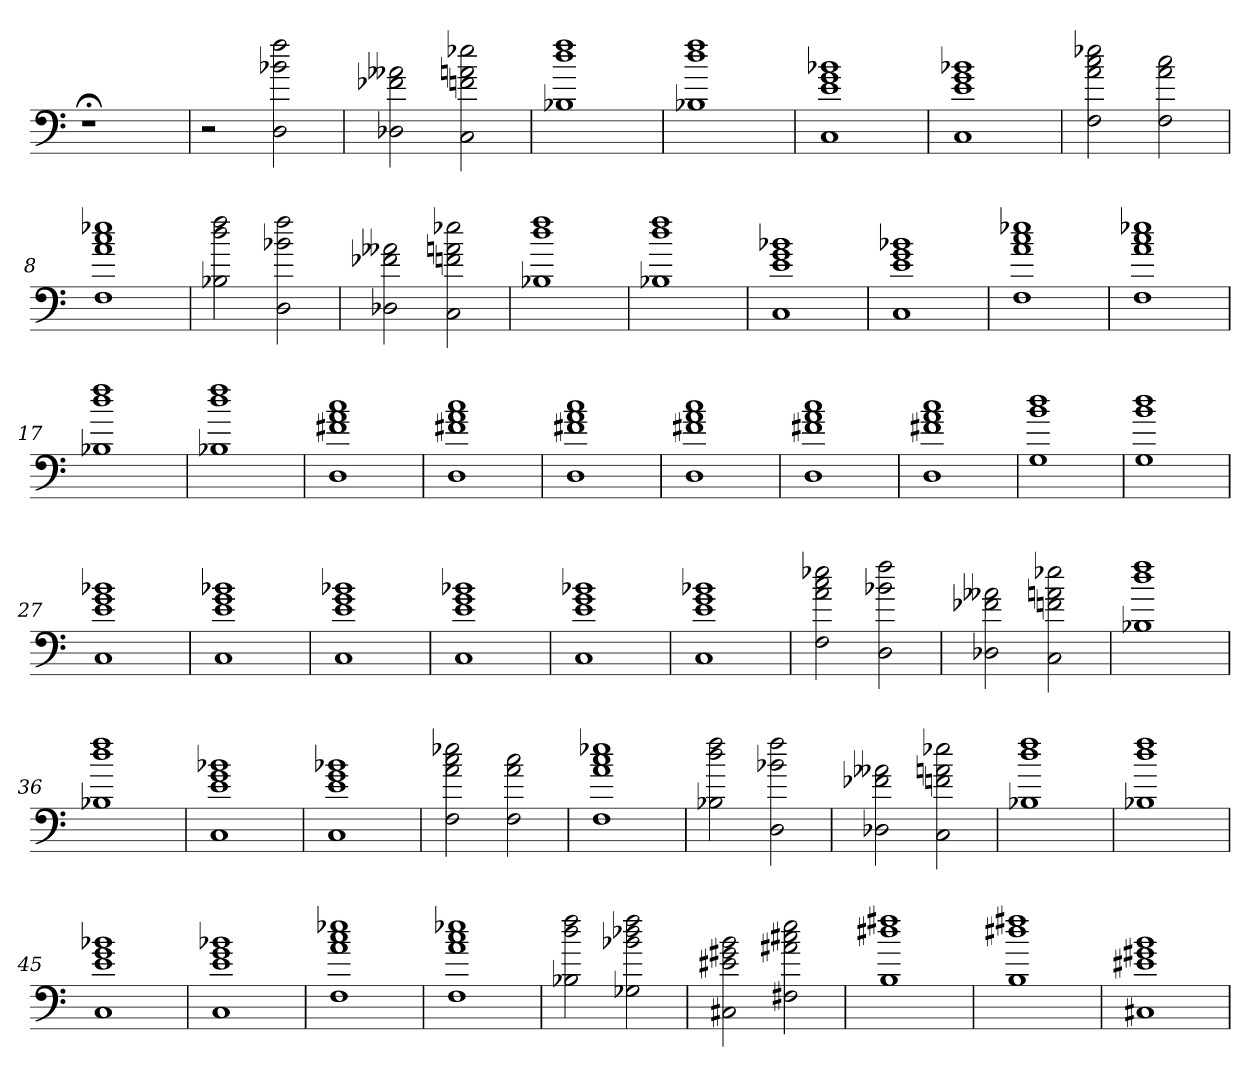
**kern
*part1
*staff1
=
1r;<
=1
2r
2D 2b-X 2ff
=2
2D-X 2f-X 2a--X
2C 2fn 2an 2ee-X
=3
1B-X 1dd 1ff
=4
1B-X 1dd 1ff
=5
1C 1e 1g 1b-X
=6
1C 1e 1g 1b-X
=7
2F 2a 2cc 2ee-X
2F 2a 2cc
=8
1F 1a 1cc 1ee-X
=9
2B-X 2dd 2ff
2D 2b-X 2ff
=10
2D-X 2f-X 2a--X
2C 2fn 2an 2ee-X
=11
1B-X 1dd 1ff
=12
1B-X 1dd 1ff
=13
1C 1e 1g 1b-X
=14
1C 1e 1g 1b-X
=15
1F 1a 1cc 1ee-X
=16
1F 1a 1cc 1ee-X
=17
1B-X 1dd 1ff
=18
1B-X 1dd 1ff
=19
1D 1f#X 1a 1cc
=20
1D 1f#X 1a 1cc
=21
1D 1f#X 1a 1cc
=22
1D 1f#X 1a 1cc
=23
1D 1f#X 1a 1cc
=24
1D 1f#X 1a 1cc
=25
1G 1b 1dd
=26
1G 1b 1dd
=27
1C 1e 1g 1b-X
=28
1C 1e 1g 1b-X
=29
1C 1e 1g 1b-X
=30
1C 1e 1g 1b-X
=31
1C 1e 1g 1b-X
=32
1C 1e 1g 1b-X
=33
2F 2a 2cc 2ee-X
2D 2b-X 2ff
=34
2D-X 2f-X 2a--X
2C 2fn 2an 2ee-X
=35
1B-X 1dd 1ff
=36
1B-X 1dd 1ff
=37
1C 1e 1g 1b-X
=38
1C 1e 1g 1b-X
=39
2F 2a 2cc 2ee-X
2F 2a 2cc
=40
1F 1a 1cc 1ee-X
=41
2B-X 2dd 2ff
2D 2b-X 2ff
=42
2D-X 2f-X 2a--X
2C 2fn 2an 2ee-X
=43
1B-X 1dd 1ff
=44
1B-X 1dd 1ff
=45
1C 1e 1g 1b-X
=46
1C 1e 1g 1b-X
=47
1F 1a 1cc 1ee-X
=48
1F 1a 1cc 1ee-X
=49
2B-X 2dd 2ff
2G-X 2b-X 2dd-X 2ff
=50
2C#X 2e#X 2g#X 2b
2F#X 2a#X 2cc#X 2ee
=51
1B 1dd#X 1ff#X
=52
1B 1dd#X 1ff#X
=53
1C#X 1e#X 1g#X 1b
=
*-
